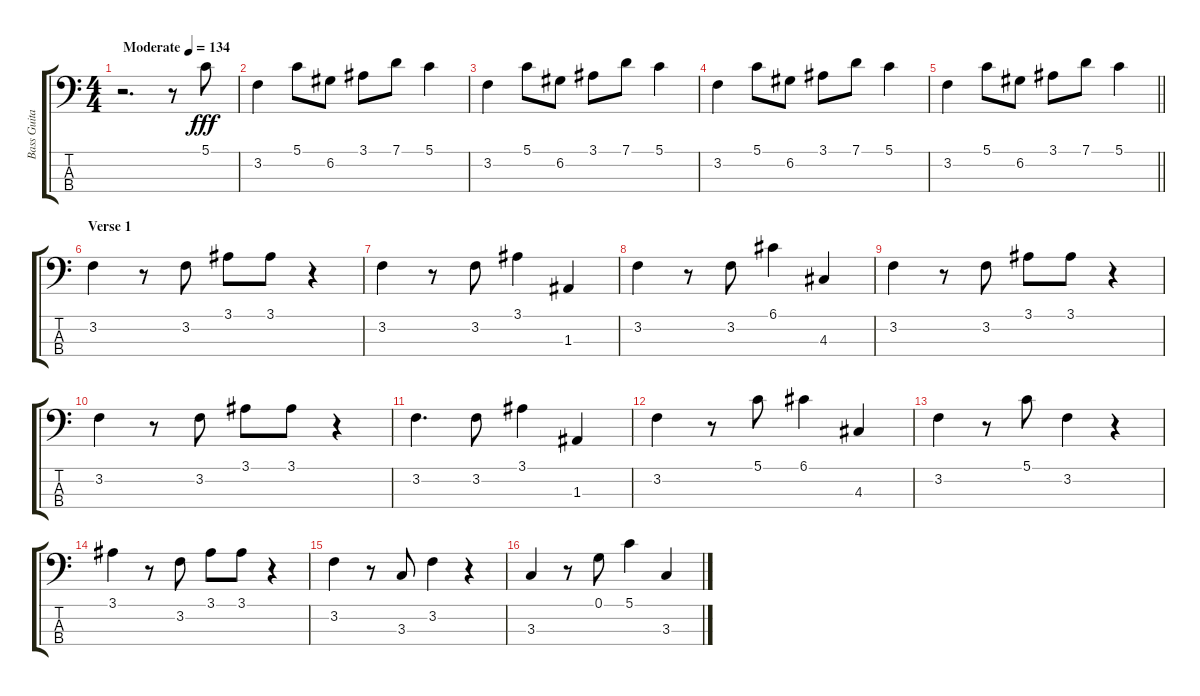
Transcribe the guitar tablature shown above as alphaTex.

\track ("Bass Guitar    " "Bass Guita") {instrument electricbasspick}
\staff {score tabs}
\tuning (G2 D2 A1 E1) {hide}
\ts (4 4)
\tempo (134 "Moderate")
\clef f4
\ks c
r.2{d dy fff instrument electricbasspick} r.8 5.1.8 |
3.2.4 5.1.8 6.2.8 3.1.8 7.1.8 5.1.4 |
3.2.4 5.1.8 6.2.8 3.1.8 7.1.8 5.1.4 |
3.2.4 5.1.8 6.2.8 3.1.8 7.1.8 5.1.4 |
\barLineRight lightlight
3.2.4 5.1.8 6.2.8 3.1.8 7.1.8 5.1.4 |
\section ("" "Verse 1")
3.2.4 r.8 3.2.8 3.1.8 3.1.8 r.4 |
3.2.4 r.8 3.2.8 3.1.4 1.3.4 |
3.2.4 r.8 3.2.8 6.1.4 4.3.4 |
3.2.4 r.8 3.2.8 3.1.8 3.1.8 r.4 |
3.2.4 r.8 3.2.8 3.1.8 3.1.8 r.4 |
3.2.4{d} 3.2.8 3.1.4 1.3.4 |
3.2.4 r.8 5.1.8 6.1.4 4.3.4 |
3.2.4 r.8 5.1.8 3.2.4 r.4 |
3.1.4 r.8 3.2.8 3.1.8 3.1.8 r.4 |
3.2.4 r.8 3.3.8 3.2.4 r.4 |
3.3.4 r.8 0.1.8 5.1.4 3.3.4
